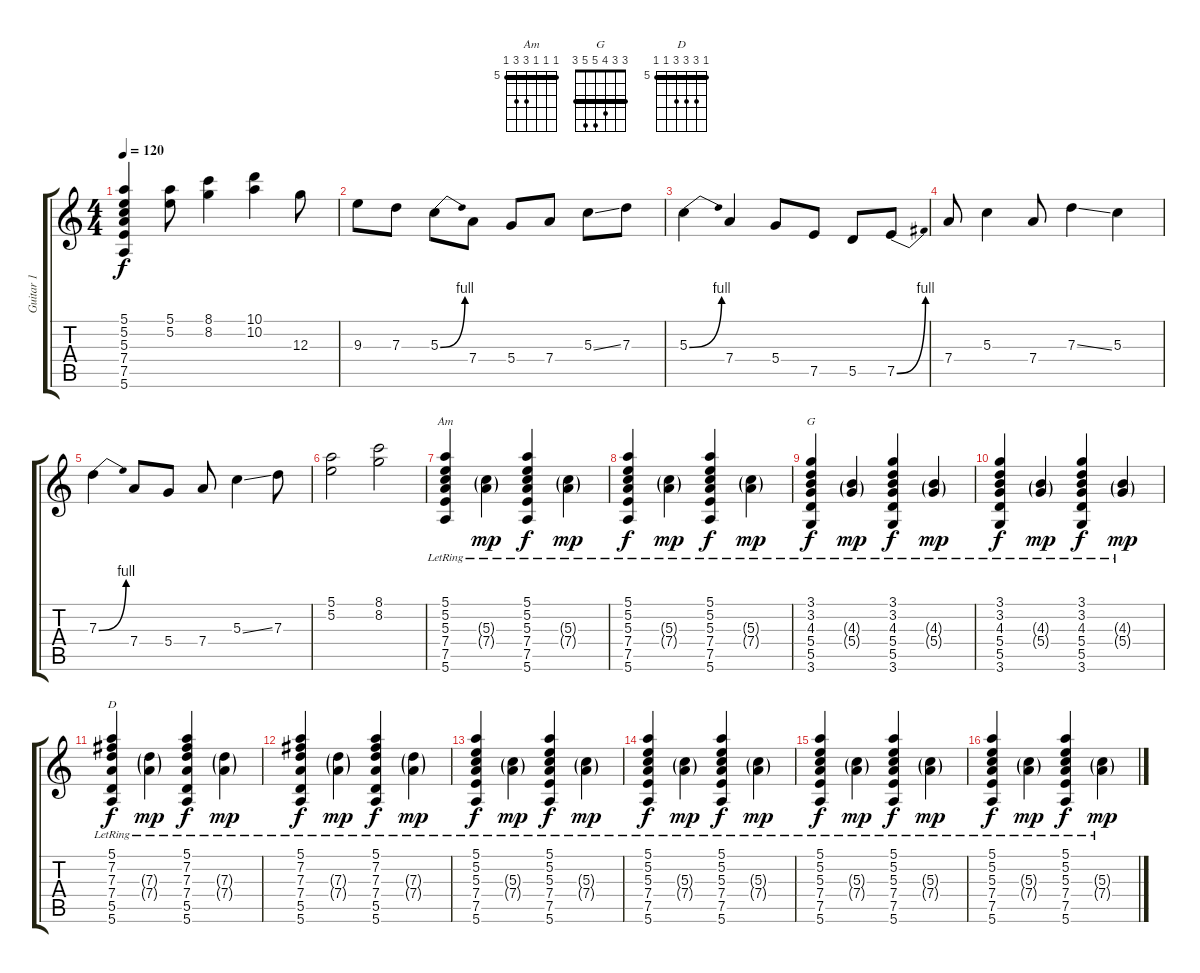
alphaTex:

\track ("Guitar 1" "Guitar 1") {instrument acousticguitarnylon}
\staff {score tabs}
\tuning (E4 B3 G3 D3 A2 E2) {hide}
\chord ("Am" 5 5 5 7 7 5) {firstfret 5 barre 5}
\chord ("G" 3 3 4 5 5 3) {barre 3}
\chord ("D" 5 7 7 7 5 5) {firstfret 5 barre 5}
\ts (4 4)
\tempo 120
\clef g2
\ks c
(5.1 5.2 5.3 7.4 7.5 5.6).4{dy f} (5.1 5.2).8 (8.1 8.2).4 (10.1 10.2).4 12.3.8 |
9.3.8 7.3.8 5.3{be (bend 0 0 60 4)}.8 7.4.8 5.4.8 7.4.8 5.3{ss}.8 7.3.8 |
5.3{be (bend 0 0 60 4)}.4 7.4.4 5.4.8 7.5.8 5.5.8 7.5{be (bend 0 0 60 4)}.8 |
7.4.8 5.3.4 7.4.8 7.3{ss}.4 5.3.4 |
7.3{be (bend 0 0 60 4)}.4 7.4.8 5.4.8 7.4.8 5.3{ss}.4 7.3.8 |
(5.1 5.2).2 (8.1 8.2).2 |
(5.1{lr} 5.2{lr} 5.3{lr} 7.4{lr} 7.5{lr} 5.6{lr}).4{ch "Am"} (5.3{g lr} 7.4{g lr}).4{dy mp} (5.1{lr} 5.2{lr} 5.3{lr} 7.4{lr} 7.5{lr} 5.6{lr}).4{dy f} (5.3{g lr} 7.4{g lr}).4{dy mp} |
(5.1{lr} 5.2{lr} 5.3{lr} 7.4{lr} 7.5{lr} 5.6{lr}).4{dy f} (5.3{g lr} 7.4{g lr}).4{dy mp} (5.1{lr} 5.2{lr} 5.3{lr} 7.4{lr} 7.5{lr} 5.6{lr}).4{dy f} (5.3{g lr} 7.4{g lr}).4{dy mp} |
(3.1{lr} 3.2{lr} 4.3{lr} 5.4{lr} 5.5{lr} 3.6{lr}).4{ch "G" dy f} (4.3{g lr} 5.4{g lr}).4{dy mp} (3.1{lr} 3.2{lr} 4.3{lr} 5.4{lr} 5.5{lr} 3.6{lr}).4{dy f} (4.3{g lr} 5.4{g lr}).4{dy mp} |
(3.1{lr} 3.2{lr} 4.3{lr} 5.4{lr} 5.5{lr} 3.6{lr}).4{dy f} (4.3{g lr} 5.4{g lr}).4{dy mp} (3.1{lr} 3.2{lr} 4.3{lr} 5.4{lr} 5.5{lr} 3.6{lr}).4{dy f} (4.3{g lr} 5.4{g lr}).4{dy mp} |
(5.1{lr} 7.2{lr} 7.3{lr} 7.4{lr} 5.5{lr} 5.6{lr}).4{ch "D" dy f} (7.3{g lr} 7.4{g lr}).4{dy mp} (5.1{lr} 7.2{lr} 7.3{lr} 7.4{lr} 5.5{lr} 5.6{lr}).4{dy f} (7.3{g lr} 7.4{g lr}).4{dy mp} |
(5.1{lr} 7.2{lr} 7.3{lr} 7.4{lr} 5.5{lr} 5.6{lr}).4{dy f} (7.3{g lr} 7.4{g lr}).4{dy mp} (5.1{lr} 7.2{lr} 7.3{lr} 7.4{lr} 5.5{lr} 5.6{lr}).4{dy f} (7.3{g lr} 7.4{g lr}).4{dy mp} |
(5.1{lr} 5.2{lr} 5.3{lr} 7.4{lr} 7.5{lr} 5.6{lr}).4{dy f} (5.3{g lr} 7.4{g lr}).4{dy mp} (5.1{lr} 5.2{lr} 5.3{lr} 7.4{lr} 7.5{lr} 5.6{lr}).4{dy f} (5.3{g lr} 7.4{g lr}).4{dy mp} |
(5.1{lr} 5.2{lr} 5.3{lr} 7.4{lr} 7.5{lr} 5.6{lr}).4{dy f} (5.3{g lr} 7.4{g lr}).4{dy mp} (5.1{lr} 5.2{lr} 5.3{lr} 7.4{lr} 7.5{lr} 5.6{lr}).4{dy f} (5.3{g lr} 7.4{g lr}).4{dy mp} |
(5.1{lr} 5.2{lr} 5.3{lr} 7.4{lr} 7.5{lr} 5.6{lr}).4{dy f} (5.3{g lr} 7.4{g lr}).4{dy mp} (5.1{lr} 5.2{lr} 5.3{lr} 7.4{lr} 7.5{lr} 5.6{lr}).4{dy f} (5.3{g lr} 7.4{g lr}).4{dy mp} |
(5.1{lr} 5.2{lr} 5.3{lr} 7.4{lr} 7.5{lr} 5.6{lr}).4{dy f} (5.3{g lr} 7.4{g lr}).4{dy mp} (5.1{lr} 5.2{lr} 5.3{lr} 7.4{lr} 7.5{lr} 5.6{lr}).4{dy f} (5.3{g lr} 7.4{g lr}).4{dy mp}
